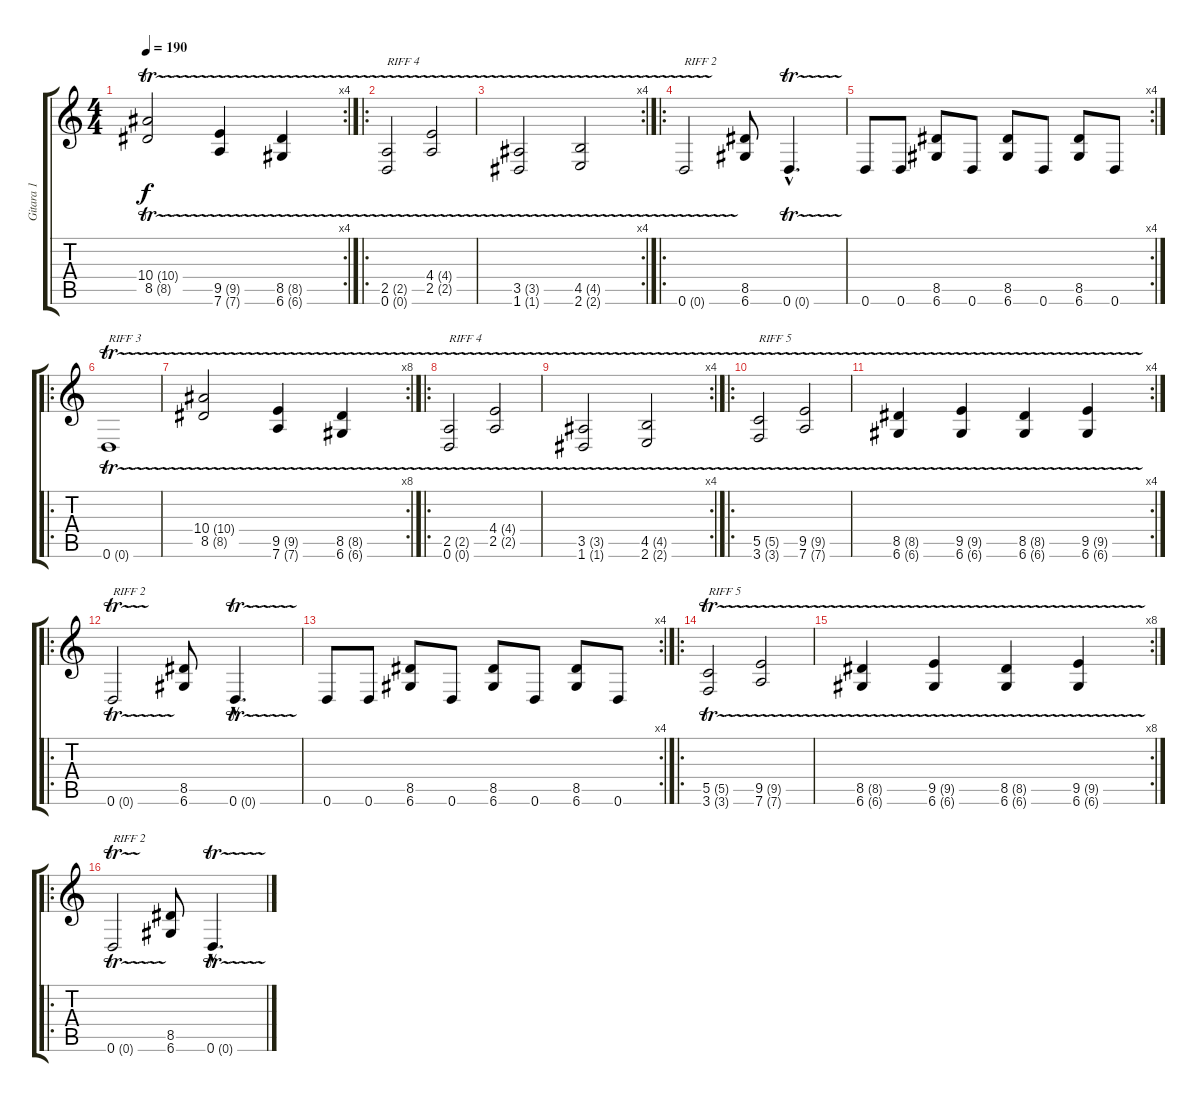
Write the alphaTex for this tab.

\track ("Gitara 1" "Gitara 1") {instrument distortionguitar}
\staff {score tabs}
\tuning (D4 A3 F3 C3 G2 D2) {hide}
\rc 4
\ts (4 4)
\tempo 190
\clef g2
\ks c
(10.4{tr (10 16)} 8.5{tr (8 16)}).2{dy f} (9.5{tr (9 16)} 7.6{tr (7 16)}).4 (8.5{tr (8 16)} 6.6{tr (6 16)}).4 |
\ro
(2.5{tr (2 16)} 0.6{tr (0 16)}).2{txt "RIFF 4"} (4.4{tr (4 16)} 2.5{tr (2 16)}).2 |
\rc 4
(3.5{tr (3 16)} 1.6{tr (1 16)}).2 (4.5{tr (4 16)} 2.6{tr (2 16)}).2 |
\ro
0.6{tr (0 16)}.2{txt "RIFF 2"} (8.5 6.6).8 0.6{tr (0 16) hac}.4{d} |
\rc 4
0.6.8 0.6.8 (8.5 6.6).8 0.6.8 (8.5 6.6).8 0.6.8 (8.5 6.6).8 0.6.8 |
\ro
0.6{tr (0 16)}.1{txt "RIFF 3"} |
\rc 8
(10.4{tr (10 16)} 8.5{tr (8 16)}).2 (9.5{tr (9 16)} 7.6{tr (7 16)}).4 (8.5{tr (8 16)} 6.6{tr (6 16)}).4 |
\ro
(2.5{tr (2 16)} 0.6{tr (0 16)}).2{txt "RIFF 4"} (4.4{tr (4 16)} 2.5{tr (2 16)}).2 |
\rc 4
(3.5{tr (3 16)} 1.6{tr (1 16)}).2 (4.5{tr (4 16)} 2.6{tr (2 16)}).2 |
\ro
(5.5{tr (5 16)} 3.6{tr (3 16)}).2{txt "RIFF 5"} (9.5{tr (9 16)} 7.6{tr (7 16)}).2 |
\rc 4
(8.5{tr (8 16)} 6.6{tr (6 16)}).4 (9.5{tr (9 16)} 6.6{tr (6 16)}).4 (8.5{tr (8 16)} 6.6{tr (6 16)}).4 (9.5{tr (9 16)} 6.6{tr (6 16)}).4 |
\ro
0.6{tr (0 16)}.2{txt "RIFF 2"} (8.5 6.6).8 0.6{tr (0 16) hac}.4{d} |
\rc 4
0.6.8 0.6.8 (8.5 6.6).8 0.6.8 (8.5 6.6).8 0.6.8 (8.5 6.6).8 0.6.8 |
\ro
(5.5{tr (5 16)} 3.6{tr (3 16)}).2{txt "RIFF 5"} (9.5{tr (9 16)} 7.6{tr (7 16)}).2 |
\rc 8
(8.5{tr (8 16)} 6.6{tr (6 16)}).4 (9.5{tr (9 16)} 6.6{tr (6 16)}).4 (8.5{tr (8 16)} 6.6{tr (6 16)}).4 (9.5{tr (9 16)} 6.6{tr (6 16)}).4 |
\ro
0.6{tr (0 16)}.2{txt "RIFF 2"} (8.5 6.6).8 0.6{tr (0 16) hac}.4{d}
